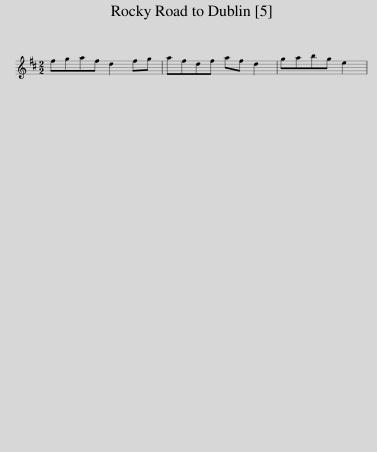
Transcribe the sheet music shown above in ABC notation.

X:1
L:1/8
M:2/2
I:linebreak $
K:D
V:1 treble
V:1
 fgaf d2 fg | afdf af d2 | gabg e2 | %3
